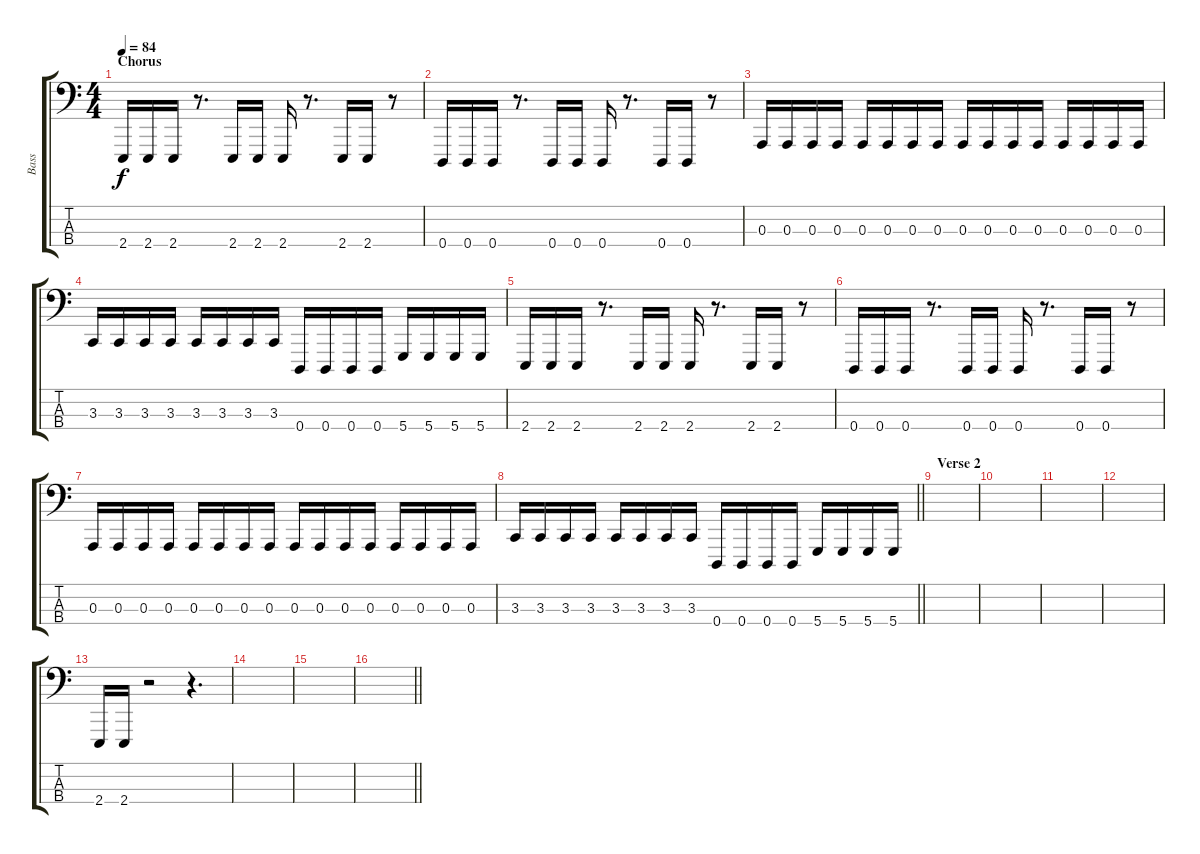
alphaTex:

\track ("Bass" "Bass") {instrument lead2sawtooth}
\staff {score tabs}
\tuning (G2 D2 A1 D1) {hide}
\ts (4 4)
\section ("" "Chorus")
\tempo 84
\clef f4
\ks c
2.4.16{dy f} 2.4.16 2.4.16 r.8{d} 2.4.16 2.4.16 2.4.16 r.8{d} 2.4.16 2.4.16 r.8 |
0.4.16 0.4.16 0.4.16 r.8{d} 0.4.16 0.4.16 0.4.16 r.8{d} 0.4.16 0.4.16 r.8 |
0.3.16 0.3.16 0.3.16 0.3.16 0.3.16 0.3.16 0.3.16 0.3.16 0.3.16 0.3.16 0.3.16 0.3.16 0.3.16 0.3.16 0.3.16 0.3.16 |
3.3.16 3.3.16 3.3.16 3.3.16 3.3.16 3.3.16 3.3.16 3.3.16 0.4.16 0.4.16 0.4.16 0.4.16 5.4.16 5.4.16 5.4.16 5.4.16 |
2.4.16 2.4.16 2.4.16 r.8{d} 2.4.16 2.4.16 2.4.16 r.8{d} 2.4.16 2.4.16 r.8 |
0.4.16 0.4.16 0.4.16 r.8{d} 0.4.16 0.4.16 0.4.16 r.8{d} 0.4.16 0.4.16 r.8 |
0.3.16 0.3.16 0.3.16 0.3.16 0.3.16 0.3.16 0.3.16 0.3.16 0.3.16 0.3.16 0.3.16 0.3.16 0.3.16 0.3.16 0.3.16 0.3.16 |
\barLineRight lightlight
3.3.16 3.3.16 3.3.16 3.3.16 3.3.16 3.3.16 3.3.16 3.3.16 0.4.16 0.4.16 0.4.16 0.4.16 5.4.16 5.4.16 5.4.16 5.4.16 |
\section ("" "Verse 2")
|
|
|
|
2.4.16 2.4.16 r.2 r.4{d} |
|
|
\barLineRight lightlight
